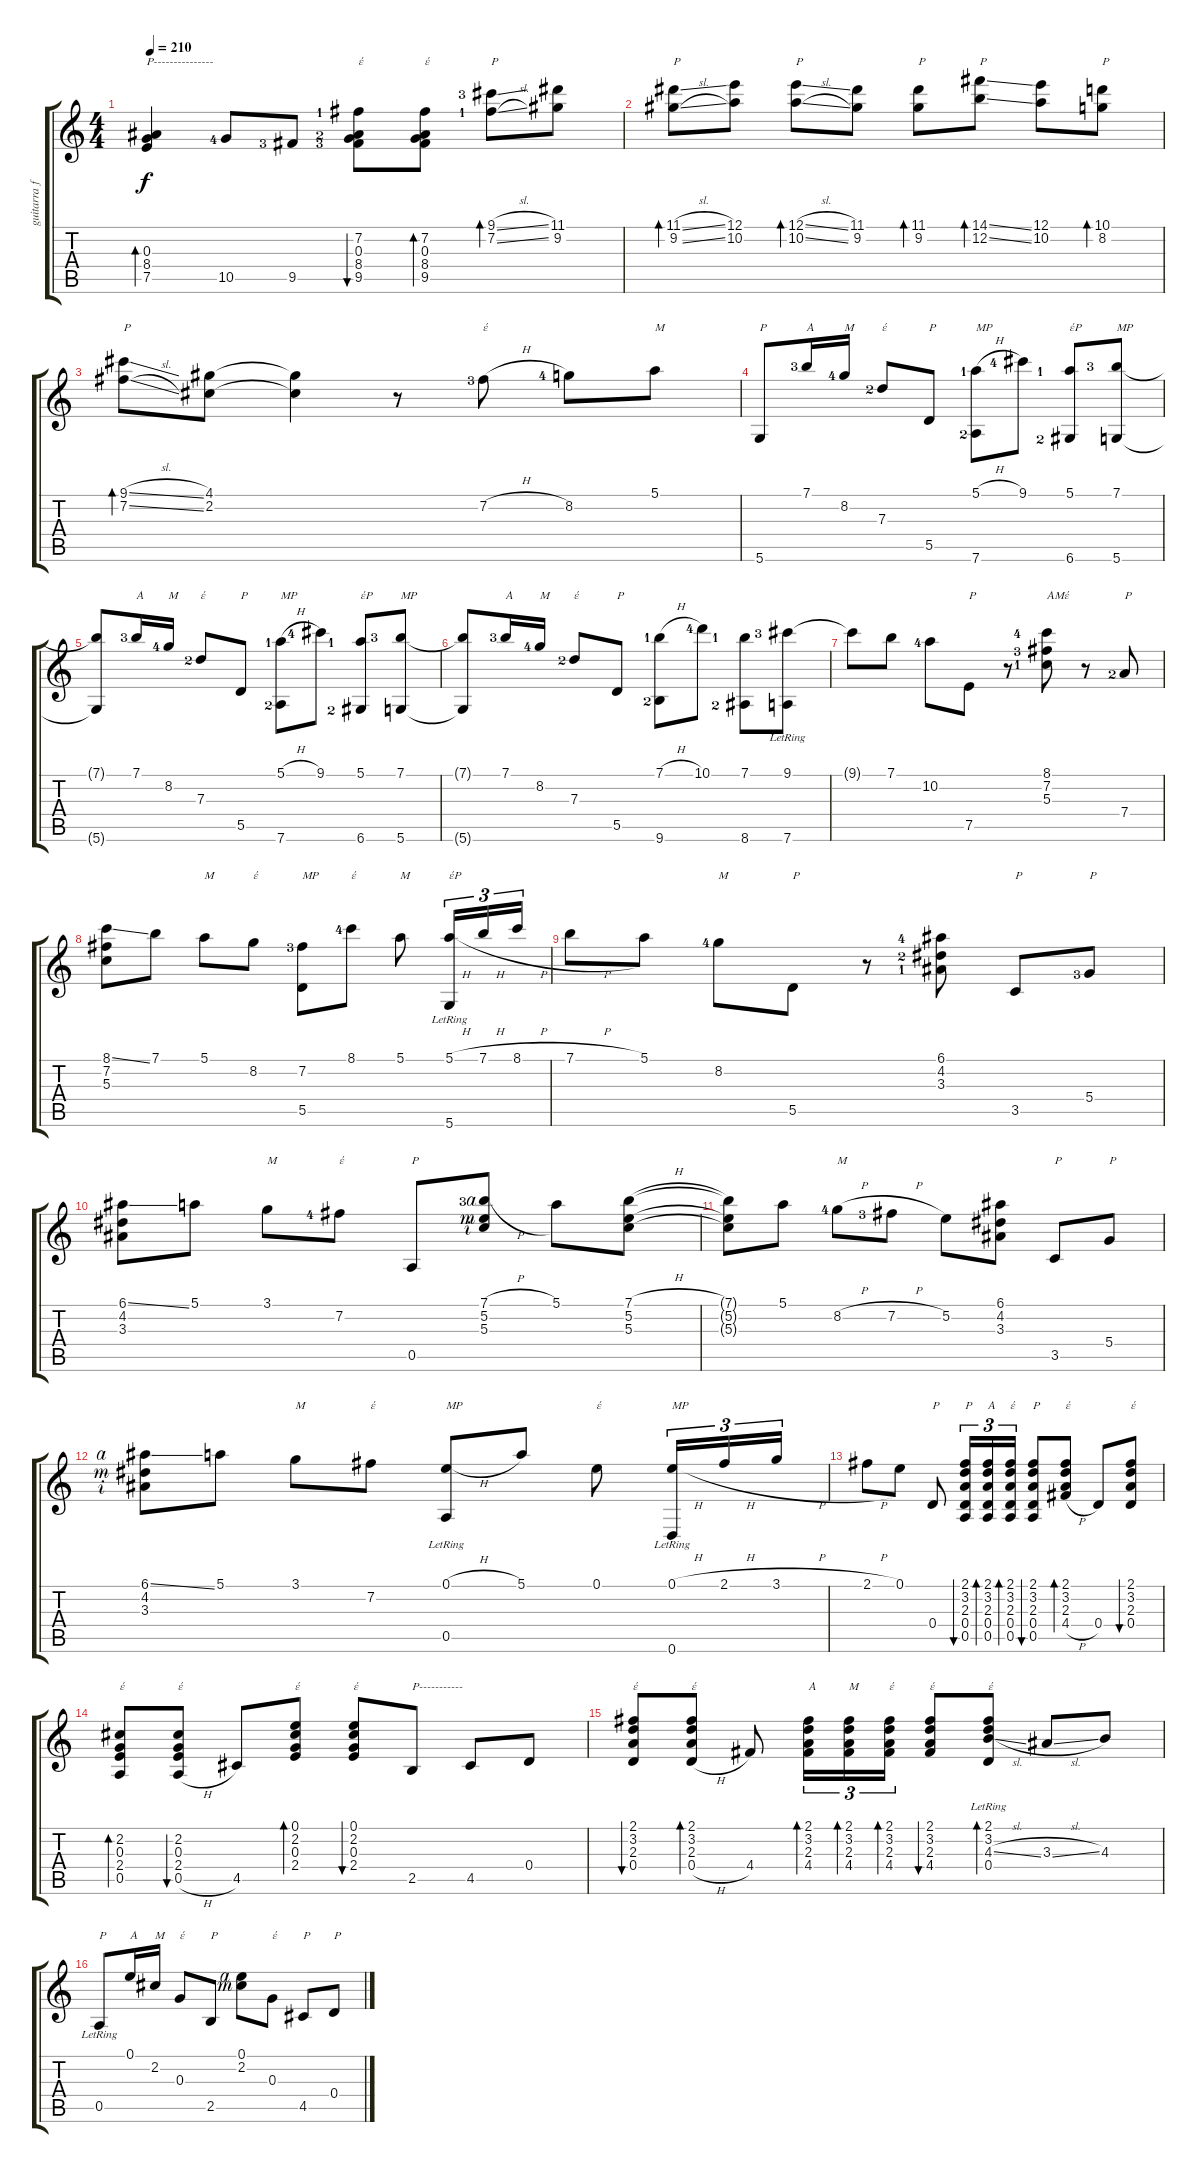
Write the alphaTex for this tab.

\track ("guitarra flamenca" "guitarra f") {instrument acousticguitarnylon}
\staff {score tabs}
\tuning (E4 B3 G3 D3 A2 D2) {hide}
\ts (4 4)
\tempo 210
\clef g2
\ks c
(0.3 8.4 7.5).4{bd 120 txt "P---------------" dy f} 10.5{lf 5}.8 9.5{lf 4}.8 (7.2{lf 2} 0.3 8.4{lf 3} 9.5{lf 4}).8{bu 120 txt "έ"} (7.2 0.3 8.4 9.5).8{bd 120 txt "έ"} (9.1{sl lf 4} 7.2{sl lf 2}).8{bd 120 txt "P"} (11.1 9.2).8 |
(11.1{sl} 9.2{sl}).8{bd 120 txt "P"} (12.1 10.2).8 (12.1{sl} 10.2{sl}).8{bd 120 txt "P"} (11.1 9.2).8 (11.1 9.2).8{bd 120 txt "P"} (14.1{ss} 12.2{ss}).8{bd 120 txt "P"} (12.1 10.2).8 (10.1 8.2).8{bd 120 txt "P"} |
(9.1{sl} 7.2{sl}).8{bd 120 txt "P"} (4.1 2.2).8 (4.1{t} 2.2{t}).4 r.8 7.2{h lf 4}.8{txt "έ"} 8.2{lf 5}.8 5.1.8{txt "M"} |
5.6.8{txt "P"} 7.1{lf 4}.16{txt "A"} 8.2{lf 5}.16{txt "M"} 7.3{lf 3}.8{txt "έ"} 5.5.8{txt "P"} (5.1{h lf 2} 7.6{lf 3}).8{txt "MP"} 9.1{lf 5}.8 (5.1{lf 2} 6.6{lf 3}).8{txt "έP"} (7.1{lf 4} 5.6).8{txt "MP"} |
(7.1{t} 5.6{t}).8 7.1{lf 4}.16{txt "A"} 8.2{lf 5}.16{txt "M"} 7.3{lf 3}.8{txt "έ"} 5.5.8{txt "P"} (5.1{h lf 2} 7.6{lf 3}).8{txt "MP"} 9.1{lf 5}.8 (5.1{lf 2} 6.6{lf 3}).8{txt "έP"} (7.1{lf 4} 5.6).8{txt "MP"} |
(7.1{t} 5.6{t}).8 7.1{lf 4}.16{txt "A"} 8.2{lf 5}.16{txt "M"} 7.3{lf 3}.8{txt "έ"} 5.5.8{txt "P"} (7.1{h lf 2} 9.6{lf 3}).8 10.1{lf 5}.8 (7.1{lf 2} 8.6{lf 3}).8 (9.1{lf 4} 7.6{lr}).8 |
9.1{t}.8 7.1.8 10.2{lf 5}.8 7.5.8{txt "P"} r.8 (8.1{lf 5} 7.2{lf 4} 5.3{lf 2}).8{txt "AMέ"} r.8 7.4{lf 3}.8{txt "P"} |
(8.1{ss} 7.2 5.3).8 7.1.8 5.1.8{txt "M"} 8.2.8{txt "έ"} (7.2{lf 4} 5.5).8{txt "MP"} 8.1{lf 5}.8{txt "έ"} 5.1.8{txt "M"} (5.1{h} 5.6{lr}).16{tu (3 2) txt "έP"} 7.1{h}.16{tu (3 2)} 8.1{h}.16{tu (3 2)} |
7.1{h}.8 5.1.8 8.2{lf 5}.8{txt "M"} 5.5.8{txt "P"} r.8 (6.1{lf 5} 4.2{lf 3} 3.3{lf 2}).8 3.5.8{txt "P"} 5.4{lf 4}.8{txt "P"} |
(6.1{ss} 4.2 3.3).8 5.1.8 3.1.8{txt "M"} 7.2{lf 5}.8{txt "έ"} 0.5.8{txt "P"} (7.1{h lf 4 rf 4} 5.2{rf 3} 5.3{rf 2}).8 5.1.8 (7.1{h} 5.2 5.3).8 |
(7.1{t} 5.2{t} 5.3{t}).8 5.1.8 8.2{h lf 5}.8{txt "M"} 7.2{h lf 4}.8 5.2.8 (6.1 4.2 3.3).8 3.5.8{txt "P"} 5.4.8{txt "P"} |
(6.1{ss rf 4} 4.2{rf 3} 3.3{rf 2}).8 5.1.8 3.1.8{txt "M"} 7.2.8{txt "έ"} (0.1{h} 0.5{lr}).8{txt "MP"} 5.1.8 0.1.8{txt "έ"} (0.1{h} 0.6{lr}).16{tu (3 2) txt "MP"} 2.1{h}.16{tu (3 2)} 3.1{h}.16{tu (3 2)} |
2.1{h}.8 0.1.8 0.4.8{txt "P"} (2.1 3.2 2.3 0.4 0.5).16{tu (3 2) bu 120 txt "P"} (2.1 3.2 2.3 0.4 0.5).16{tu (3 2) bd 120 txt "A"} (2.1 3.2 2.3 0.4 0.5).16{tu (3 2) bd 120 txt "έ"} (2.1 3.2 2.3 0.4 0.5).8{bu 120 txt "P"} (2.1 3.2 2.3 4.4{h}).8{bd 120 txt "έ"} 0.4.8 (2.1 3.2 2.3 0.4).8{bu 120 txt "έ"} |
(2.2 0.3 2.4 0.5).8{bd 120 txt "έ"} (2.2 0.3 2.4 0.5{h}).8{bu 120 txt "έ"} 4.5.8 (0.1 2.2 0.3 2.4).8{bd 120 txt "έ"} (0.1 2.2 0.3 2.4).8{bu 120 txt "έ"} 2.5.8{txt "P-----------"} 4.5.8 0.4.8 |
(2.1 3.2 2.3 0.4).8{bu 120 txt "έ"} (2.1 3.2 2.3 0.4{h}).8{bd 120 txt "έ"} 4.4.8 (2.1 3.2 2.3 4.4).16{tu (3 2) bd 120 txt "A"} (2.1 3.2 2.3 4.4).16{tu (3 2) bd 120 txt "M"} (2.1 3.2 2.3 4.4).16{tu (3 2) bd 120 txt "έ"} (2.1 3.2 2.3 4.4).8{bu 120 txt "έ"} (2.1{lr} 3.2{lr} 4.3{sl} 0.4{lr}).8{bd 120 txt "έ"} 3.3{sl}.8 4.3.8 |
0.5{lr}.8{txt "P"} 0.1.16{txt "A"} 2.2.16{txt "M"} 0.3.8{txt "έ"} 2.5.8{txt "P"} (0.1{rf 4} 2.2{rf 3}).8 0.3.8{txt "έ"} 4.5.8{txt "P"} 0.4.8{txt "P"}
